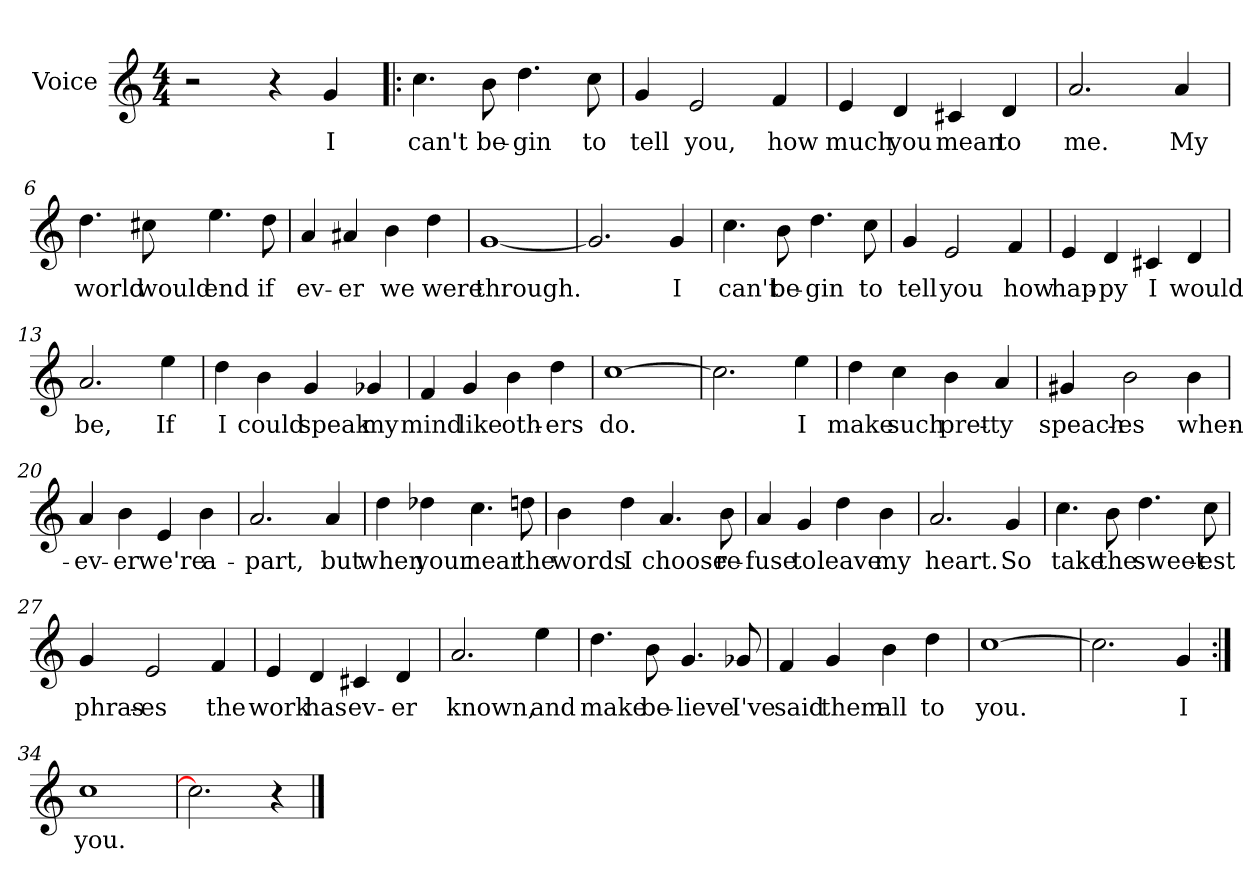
**kern	**text
*part1	*part1
*staff1	*staff1
*I"Voice	*
*clefG2	*
*k[]	*
*C:	*
*M4/4	*
=1	=1
2r	.
4r	.
4g/	I
=2!|:	=2!|:
4.cc\	can't
8b\	be-
4.dd\	-gin
8cc\	to
=3	=3
4g/	tell
2e/	you,
4f/	how
=4	=4
4e/	much
4d/	you
4c#X/	mean
4d/	to
=5	=5
2.a/	me.
4a/	My
!!LO:LB:g=z
=6	=6
4.dd\	world
8cc#X\	would
4.ee\	end
8dd\	if
=7	=7
4a/	ev-
4a#X/	-er
4b\	we
4dd\	were
=8	=8
[1g	through.
=9	=9
2.g/]	.
4g/	I
=10	=10
4.cc\	can't
8b\	be-
4.dd\	-gin
8cc\	to
!!LO:LB:g=z
=11	=11
4g/	tell
2e/	you
4f/	how
=12	=12
4e/	hap-
4d/	-py
4c#X/	I
4d/	would
=13	=13
2.a/	be,
4ee\	If
=14	=14
4dd\	I
4b\	could
4g/	speak
4g-X/	my
!!LO:LB:g=z
=15	=15
4f/	mind
4g/	like
4b\	oth-
4dd\	-ers
=16	=16
[1cc	do.
=17	=17
2.cc\]	.
4ee\	I
=18	=18
4dd\	make
4cc\	such
4b\	pret-
4a/	-ty
=19	=19
4g#X/	speach-
2b\	-es
4b\	when-
!!LO:LB:g=z
=20	=20
4a/	-ev-
4b\	-er
4e/	we're
4b\	a-
=21	=21
2.a/	-part,
4a/	but
=22	=22
4dd\	when
4dd-X\	your
4.cc\	near
8ddn\	the
=23	=23
4b\	words
4dd\	I
4.a/	choose
8b\	re-
!!LO:LB:g=z
=24	=24
4a/	-fuse
4g/	to
4dd\	leave
4b\	my
=25	=25
2.a/	heart.
4g/	So
=26	=26
4.cc\	take
8b\	the
4.dd\	sweet-
8cc\	-est
=27	=27
4g/	phras-
2e/	-es
4f/	the
!!LO:LB:g=z
=28	=28
4e/	work
4d/	has
4c#X/	ev-
4d/	-er
=29	=29
2.a/	known,
4ee\	and
=30	=30
4.dd\	make
8b\	be-
4.g/	lieve
8g-X/	I've
=31	=31
4f/	said
4g/	them
4b\	all
4dd\	to
!!LO:LB:g=z
=32	=32
[1cc	you.
=33	=33
2.cc\]	.
4g/	I
=34:|!	=34:|!
1cc	you.
=35	=35
2.cc\]	.
4r	.
==	==
*-	*-
